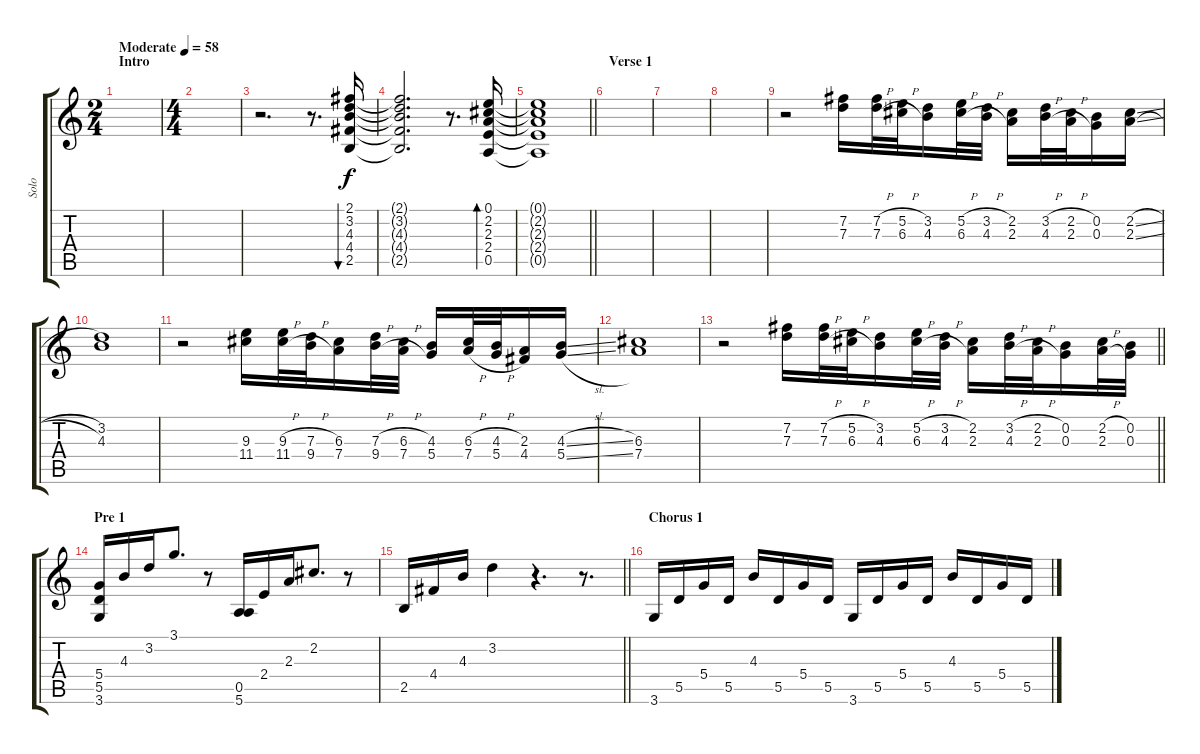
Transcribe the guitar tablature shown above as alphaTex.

\track ("Solo" "Solo") {instrument electricguitarclean}
\staff {score tabs}
\tuning (E4 B3 G3 D3 A2 E2) {hide}
\ts (2 4)
\section ("" "Intro")
\tempo (58 "Moderate")
\clef g2
\ks c
|
\ts (4 4)
|
r.2{d} r.8{d} (2.1 3.2 4.3 4.4 2.5).16{bu 240} |
(2.1{t} 3.2{t} 4.3{t} 4.4{t} 2.5{t}).2{d} r.8{d} (0.1 2.2 2.3 2.4 0.5).16{bd 240} |
\barLineRight lightlight
(0.1{t} 2.2{t} 2.3{t} 2.4{t} 0.5{t}).1 |
\section ("" "Verse 1")
|
|
|
r.2 (7.2 7.3).16 (7.2{h} 7.3{h}).32 (5.2{h} 6.3{h}).32 (3.2 4.3).16 (5.2{h} 6.3{h}).32 (3.2{h} 4.3{h}).32 (2.2 2.3).16 (3.2{h} 4.3{h}).32 (2.2{h} 2.3{h}).32 (0.2 0.3).16 (2.2{sl} 2.3{sl}).16 |
(3.2 4.3).1 |
r.2 (9.3 11.4).16 (9.3{h} 11.4{h}).32 (7.3{h} 9.4{h}).32 (6.3 7.4).16 (7.3{h} 9.4{h}).32 (6.3{h} 7.4{h}).32 (4.3 5.4).16 (6.3{h} 7.4{h}).32 (4.3{h} 5.4{h}).32 (2.3 4.4).16 (4.3{sl} 5.4{sl}).16 |
(6.3 7.4).1 |
\barLineRight lightlight
r.2 (7.2 7.3).16 (7.2{h} 7.3{h}).32 (5.2{h} 6.3{h}).32 (3.2 4.3).16 (5.2{h} 6.3{h}).32 (3.2{h} 4.3{h}).32 (2.2 2.3).16 (3.2{h} 4.3{h}).32 (2.2{h} 2.3{h}).32 (0.2 0.3).16 (2.2{h} 2.3{h}).32 (0.2 0.3).32 |
\section ("" "Pre 1")
(5.4 5.5 3.6).16 4.3.16 3.2.16 3.1.8{d} r.8 (0.5 5.6).16 2.4.16 2.3.16 2.2.8{d} r.8 |
\barLineRight lightlight
2.5.16 4.4.16 4.3.16 3.2.4 r.4{d} r.8{d} |
\section ("" "Chorus 1")
3.6.16 5.5.16 5.4.16 5.5.16 4.3.16 5.5.16 5.4.16 5.5.16 3.6.16 5.5.16 5.4.16 5.5.16 4.3.16 5.5.16 5.4.16 5.5.16
